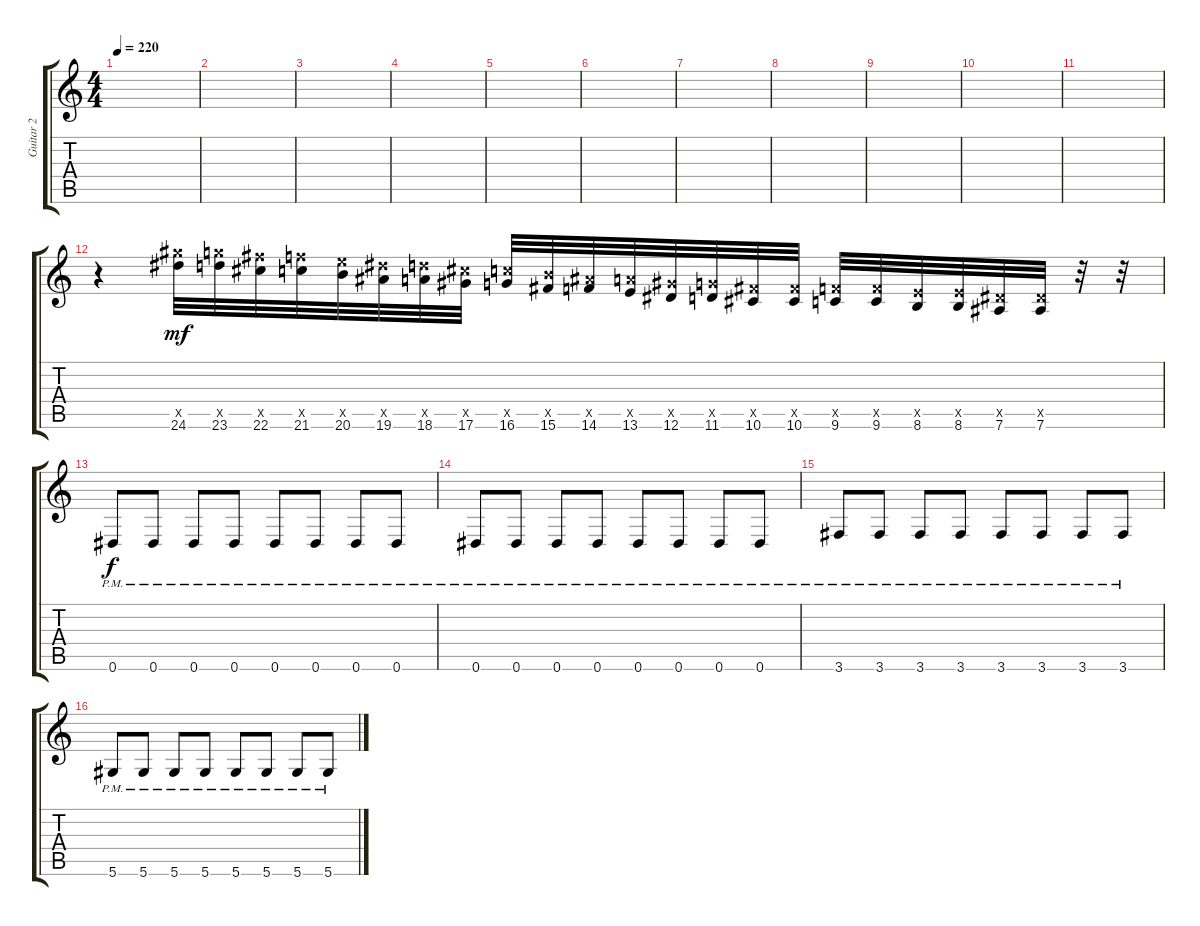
\track ("Guitar 2" "Guitar 2") {instrument distortionguitar}
\staff {score tabs}
\tuning (Eb4 Bb3 Gb3 Db3 Ab2 Eb2) {hide}
\ts (4 4)
\tempo 220
\clef g2
\ks c
|
|
|
|
|
|
|
|
|
|
|
r.4 (24.5{x} 24.6).32{dy mf} (23.5{x} 23.6).32 (22.5{x} 22.6).32 (21.5{x} 21.6).32 (20.5{x} 20.6).32 (19.5{x} 19.6).32 (18.5{x} 18.6).32 (17.5{x} 17.6).32 (16.5{x} 16.6).32 (15.5{x} 15.6).32 (14.5{x} 14.6).32 (13.5{x} 13.6).32 (12.5{x} 12.6).32 (11.5{x} 11.6).32 (10.5{x} 10.6).32 (10.5{x} 10.6).32 (9.5{x} 9.6).32 (9.5{x} 9.6).32 (8.5{x} 8.6).32 (8.5{x} 8.6).32 (7.5{x} 7.6).32 (7.5{x} 7.6).32 r.32 r.32 |
0.6{pm}.8{dy f} 0.6{pm}.8 0.6{pm}.8 0.6{pm}.8 0.6{pm}.8 0.6{pm}.8 0.6{pm}.8 0.6{pm}.8 |
0.6{pm}.8 0.6{pm}.8 0.6{pm}.8 0.6{pm}.8 0.6{pm}.8 0.6{pm}.8 0.6{pm}.8 0.6{pm}.8 |
3.6{pm}.8 3.6{pm}.8 3.6{pm}.8 3.6{pm}.8 3.6{pm}.8 3.6{pm}.8 3.6{pm}.8 3.6{pm}.8 |
5.6{pm}.8 5.6{pm}.8 5.6{pm}.8 5.6{pm}.8 5.6{pm}.8 5.6{pm}.8 5.6{pm}.8 5.6{pm}.8
